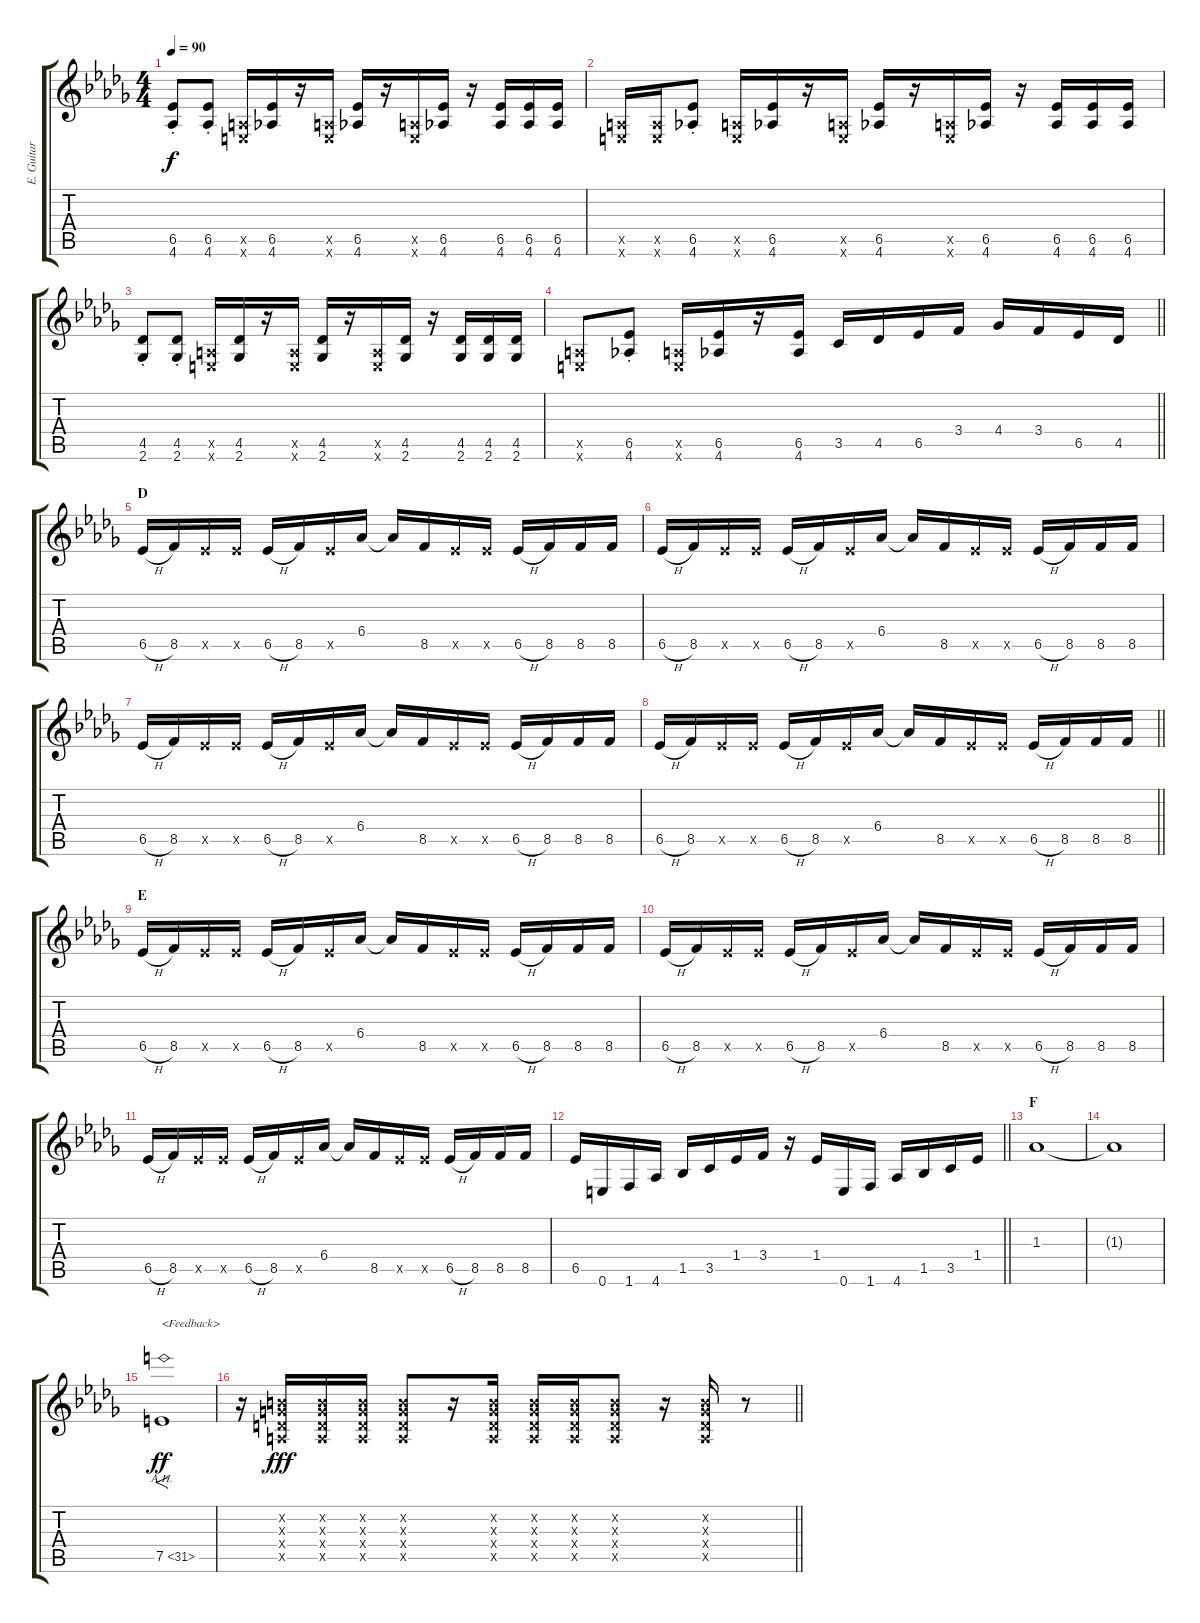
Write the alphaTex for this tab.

\track ("E. Guitar II" "E. Guitar ") {instrument overdrivenguitar}
\staff {score tabs}
\tuning (E4 B3 G3 D3 A2 E2) {hide}
\ts (4 4)
\tempo 90
\clef g2
\ks db
(6.5{st} 4.6{st}).8{dy f} (6.5{st} 4.6{st}).8 (0.5{x} 0.6{x}).16 (6.5 4.6).16 r.16 (0.5{x} 0.6{x}).16 (6.5 4.6).16 r.16 (0.5{x} 0.6{x}).16 (6.5 4.6).16 r.16 (6.5 4.6).16 (6.5 4.6).16 (6.5 4.6).16 |
(0.5{x} 0.6{x}).16 (0.5{x} 0.6{x}).16 (6.5{st} 4.6{st}).8 (0.5{x} 0.6{x}).16 (6.5 4.6).16 r.16 (0.5{x} 0.6{x}).16 (6.5 4.6).16 r.16 (0.5{x} 0.6{x}).16 (6.5 4.6).16 r.16 (6.5 4.6).16 (6.5 4.6).16 (6.5 4.6).16 |
(4.5{st} 2.6{st}).8 (4.5{st} 2.6{st}).8 (0.5{x} 0.6{x}).16 (4.5 2.6).16 r.16 (0.5{x} 0.6{x}).16 (4.5 2.6).16 r.16 (0.5{x} 0.6{x}).16 (4.5 2.6).16 r.16 (4.5 2.6).16 (4.5 2.6).16 (4.5 2.6).16 |
\barLineRight lightlight
(0.5{x} 0.6{x}).8 (6.5{st} 4.6{st}).8 (0.5{x} 0.6{x}).16 (6.5 4.6).16 r.16 (6.5 4.6).16 3.5.16 4.5.16 6.5.16 3.4.16 4.4.16 3.4.16 6.5.16 4.5.16 |
\section ("" "D")
6.5{h}.16 8.5.16 6.5{x}.16 6.5{x}.16 6.5{h}.16 8.5.16 6.5{x}.16 6.4.16 6.4{t}.16 8.5.16 6.5{x}.16 6.5{x}.16 6.5{h}.16 8.5.16 8.5.16 8.5.16 |
6.5{h}.16 8.5.16 6.5{x}.16 6.5{x}.16 6.5{h}.16 8.5.16 6.5{x}.16 6.4.16 6.4{t}.16 8.5.16 6.5{x}.16 6.5{x}.16 6.5{h}.16 8.5.16 8.5.16 8.5.16 |
6.5{h}.16 8.5.16 6.5{x}.16 6.5{x}.16 6.5{h}.16 8.5.16 6.5{x}.16 6.4.16 6.4{t}.16 8.5.16 6.5{x}.16 6.5{x}.16 6.5{h}.16 8.5.16 8.5.16 8.5.16 |
\barLineRight lightlight
6.5{h}.16 8.5.16 6.5{x}.16 6.5{x}.16 6.5{h}.16 8.5.16 6.5{x}.16 6.4.16 6.4{t}.16 8.5.16 6.5{x}.16 6.5{x}.16 6.5{h}.16 8.5.16 8.5.16 8.5.16 |
\section ("" "E")
6.5{h}.16 8.5.16 6.5{x}.16 6.5{x}.16 6.5{h}.16 8.5.16 6.5{x}.16 6.4.16 6.4{t}.16 8.5.16 6.5{x}.16 6.5{x}.16 6.5{h}.16 8.5.16 8.5.16 8.5.16 |
6.5{h}.16 8.5.16 6.5{x}.16 6.5{x}.16 6.5{h}.16 8.5.16 6.5{x}.16 6.4.16 6.4{t}.16 8.5.16 6.5{x}.16 6.5{x}.16 6.5{h}.16 8.5.16 8.5.16 8.5.16 |
6.5{h}.16 8.5.16 6.5{x}.16 6.5{x}.16 6.5{h}.16 8.5.16 6.5{x}.16 6.4.16 6.4{t}.16 8.5.16 6.5{x}.16 6.5{x}.16 6.5{h}.16 8.5.16 8.5.16 8.5.16 |
\barLineRight lightlight
6.5.16 0.6.16 1.6.16 4.6.16 1.5.16 3.5.16 1.4.16 3.4.16 r.16 1.4.16 0.6.16 1.6.16 4.6.16 1.5.16 3.5.16 1.4.16 |
\section ("" "F")
1.3.1 |
1.3{t}.1 |
7.5{ah 24}.1{f txt "<Feedback>" dy ff balance 8} |
\barLineRight lightlight
r.16{balance 15} (0.2{x} 0.3{x} 0.4{x} 0.5{x}).16{dy fff} (0.2{x} 0.3{x} 0.4{x} 0.5{x}).16 (0.2{x} 0.3{x} 0.4{x} 0.5{x}).16 (0.2{x} 0.3{x} 0.4{x} 0.5{x}).8 r.16 (0.2{x} 0.3{x} 0.4{x} 0.5{x}).16 (0.2{x} 0.3{x} 0.4{x} 0.5{x}).16 (0.2{x} 0.3{x} 0.4{x} 0.5{x}).16 (0.2{x} 0.3{x} 0.4{x} 0.5{x}).8 r.16 (0.2{x} 0.3{x} 0.4{x} 0.5{x}).16 r.8
